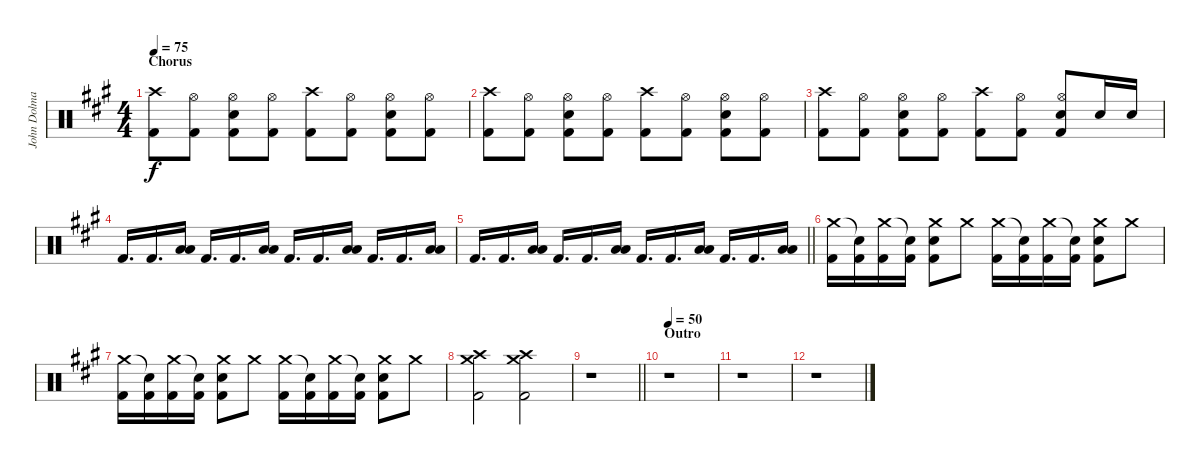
\track ("John Dolmayan [Drums]" "John Dolma") {instrument percussion}
\staff {score}
\articulation defaults
\ts (4 4)
\section ("" "Chorus")
\tempo 75
\clef neutral
\ks f#minor
("Crash high (hit)" "Kick (hit) 2").8{dy f} ("Hi-Hat (open)" "Kick (hit) 2").8 ("Hi-Hat (open)" "Kick (hit) 2" "Electric Snare (hit)").8 ("Hi-Hat (open)" "Kick (hit) 2").8 ("Crash high (hit)" "Kick (hit) 2").8 ("Hi-Hat (open)" "Kick (hit) 2").8 ("Hi-Hat (open)" "Kick (hit) 2" "Electric Snare (hit)").8 ("Hi-Hat (open)" "Kick (hit) 2").8 |
("Crash high (hit)" "Kick (hit) 2").8 ("Hi-Hat (open)" "Kick (hit) 2").8 ("Hi-Hat (open)" "Kick (hit) 2" "Electric Snare (hit)").8 ("Hi-Hat (open)" "Kick (hit) 2").8 ("Crash high (hit)" "Kick (hit) 2").8 ("Hi-Hat (open)" "Kick (hit) 2").8 ("Hi-Hat (open)" "Kick (hit) 2" "Electric Snare (hit)").8 ("Hi-Hat (open)" "Kick (hit) 2").8 |
("Crash high (hit)" "Kick (hit) 2").8 ("Hi-Hat (open)" "Kick (hit) 2").8 ("Hi-Hat (open)" "Kick (hit) 2" "Electric Snare (hit)").8 ("Hi-Hat (open)" "Kick (hit) 2").8 ("Crash high (hit)" "Kick (hit) 2").8 ("Hi-Hat (open)" "Kick (hit) 2").8 ("Hi-Hat (open)" "Kick (hit) 2" "Electric Snare (hit)").8 "Electric Snare (hit)".16 "Electric Snare (hit)".16 |
"Kick (hit) 2".16{d} "Kick (hit) 2".16{d} ("Low Tom (hit)" "Low Floor Tom (hit)").16 "Kick (hit) 2".16{d} "Kick (hit) 2".16{d} ("Low Tom (hit)" "Low Floor Tom (hit)").16 "Kick (hit) 2".16{d} "Kick (hit) 2".16{d} ("Low Tom (hit)" "Low Floor Tom (hit)").16 "Kick (hit) 2".16{d} "Kick (hit) 2".16{d} ("Low Tom (hit)" "Low Floor Tom (hit)").16 |
\barLineRight lightlight "Kick (hit) 2".16{d} "Kick (hit) 2".16{d}
("Low Tom (hit)" "Low Floor Tom (hit)").16 "Kick (hit) 2".16{d} "Kick (hit) 2".16{d} ("Low Tom (hit)" "Low Floor Tom (hit)").16 "Kick (hit) 2".16{d} "Kick (hit) 2".16{d} ("Low Tom (hit)" "Low Floor Tom (hit)").16 "Kick (hit) 2".16{d} "Kick (hit) 2".16{d} ("Low Tom (hit)" "Low Floor Tom (hit)").16 |
("Kick (hit) 2" "Crash medium (hit)").16 ("Kick (hit) 2" "Snare (hit)"{t}).16 ("Kick (hit) 2" "Crash medium (hit)").16 ("Kick (hit) 2" "Snare (hit)"{t}).16 ("Kick (hit) 2" "Electric Snare (hit)" "Crash medium (hit)").8 "Crash medium (hit)".8 ("Kick (hit) 2" "Crash medium (hit)").16 ("Kick (hit) 2" "Snare (hit)"{t}).16 ("Kick (hit) 2" "Crash medium (hit)").16 ("Kick (hit) 2" "Snare (hit)"{t}).16 ("Kick (hit) 2" "Electric Snare (hit)" "Crash medium (hit)").8 "Crash medium (hit)".8 |
("Kick (hit) 2" "Crash medium (hit)").16 ("Kick (hit) 2" "Snare (hit)"{t}).16 ("Kick (hit) 2" "Crash medium (hit)").16 ("Kick (hit) 2" "Snare (hit)"{t}).16 ("Kick (hit) 2" "Electric Snare (hit)" "Crash medium (hit)").8 "Crash medium (hit)".8 ("Kick (hit) 2" "Crash medium (hit)").16 ("Kick (hit) 2" "Snare (hit)"{t}).16 ("Kick (hit) 2" "Crash medium (hit)").16 ("Kick (hit) 2" "Snare (hit)"{t}).16 ("Kick (hit) 2" "Electric Snare (hit)" "Crash medium (hit)").8 "Crash medium (hit)".8 |
("Kick (hit) 2" "Crash high (hit)" "Crash medium (hit)").2 ("Kick (hit) 2" "Crash high (hit)" "Crash medium (hit)").2 |
\barLineRight lightlight
r.1 |
\section ("" "Outro")
\tempo 50
r.1 |
r.1 |
r.1
